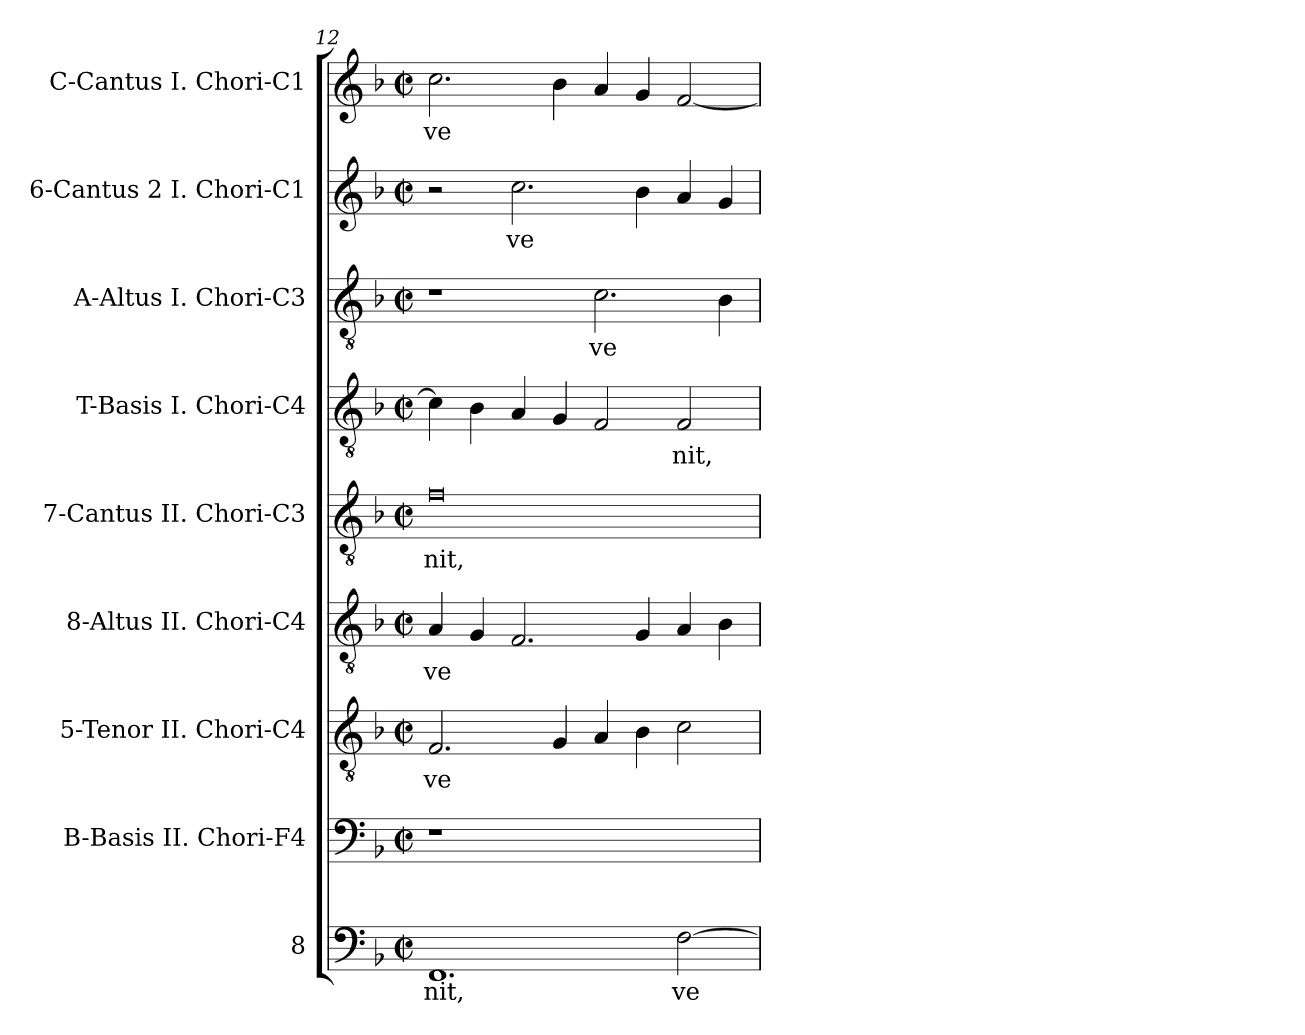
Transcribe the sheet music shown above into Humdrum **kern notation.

**kern	**text	**kern	**kern	**text	**kern	**text	**kern	**text	**kern	**text	**kern	**text	**kern	**text	**kern	**text
*part9	*part9	*part8	*part7	*part7	*part6	*part6	*part5	*part5	*part4	*part4	*part3	*part3	*part2	*part2	*part1	*part1
*staff9	*staff9	*staff8	*staff7	*staff7	*staff6	*staff6	*staff5	*staff5	*staff4	*staff4	*staff3	*staff3	*staff2	*staff2	*staff1	*staff1
*I"8	*	*I"B-Basis  II. Chori-F4	*I"5-Tenor  II. Chori-C4	*	*I"8-Altus  II. Chori-C4	*	*I"7-Cantus  II. Chori-C3	*	*I"T-Basis  I. Chori-C4	*	*I"A-Altus  I. Chori-C3	*	*I"6-Cantus 2  I. Chori-C1	*	*I"C-Cantus  I. Chori-C1	*
*	*	*	*I'T	*	*	*	*	*	*I'T	*	*I'A	*	*	*	*I'C	*
*clefF4	*	*clefF4	*clefGv2	*	*clefGv2	*	*clefGv2	*	*clefGv2	*	*clefGv2	*	*clefG2	*	*clefG2	*
*k[b-]	*	*k[b-]	*k[b-]	*	*k[b-]	*	*k[b-]	*	*k[b-]	*	*k[b-]	*	*k[b-]	*	*k[b-]	*
*F:	*	*F:	*F:	*	*F:	*	*F:	*	*F:	*	*F:	*	*F:	*	*F:	*
*M2/2	*	*M2/2	*M2/2	*	*M2/2	*	*M2/2	*	*M2/2	*	*M2/2	*	*M2/2	*	*M2/2	*
*met(c|)	*	*met(c|)	*met(c|)	*	*met(c|)	*	*met(c|)	*	*met(c|)	*	*met(c|)	*	*met(c|)	*	*met(c|)	*
=12	=12	=12	=12	=12	=12	=12	=12	=12	=12	=12	=12	=12	=12	=12	=12	=12
!	!LO:LY:b:cj	!	!	!LO:LY:b:cj	!	!LO:LY:b:cj	!	!LO:LY:b:cj	!	!LO:LY:b:cj	!	!	!	!	!	!LO:LY:b:cj
1.FF	-nit,	1r	2.F/	ve-	4A/	ve-	0f	-nit,	4c\]	--	1r	.	2r	.	2.cc\	ve-
!	!	!	!	!	!	!LO:LY:b:cj	!	!	!	!LO:LY:b:cj	!	!	!	!	!	!
.	.	.	.	.	4G/	--	.	.	4B-\	--	.	.	.	.	.	.
!	!	!	!	!	!	!LO:LY:b:cj	!	!	!	!LO:LY:b:cj	!	!	!	!LO:LY:b:cj	!	!
.	.	.	.	.	2.F/	--	.	.	4A/	--	.	.	2.cc\	ve-	.	.
!	!	!	!	!LO:LY:b:cj	!	!	!	!	!	!LO:LY:b:cj	!	!	!	!	!	!LO:LY:b:cj
.	.	.	4G/	--	.	.	.	.	4G/	--	.	.	.	.	4b-\	--
!	!	!	!	!LO:LY:b:cj	!	!	!	!	!	!LO:LY:b:cj	!	!LO:LY:b:cj	!	!	!	!LO:LY:b:cj
.	.	1ryy	4A/	--	.	.	.	.	2F/	--	2.c\	ve-	.	.	4a/	--
!	!	!	!	!LO:LY:b:cj	!	!LO:LY:b:cj	!	!	!	!	!	!	!	!LO:LY:b:cj	!	!LO:LY:b:cj
.	.	.	4B-\	--	4G/	--	.	.	.	.	.	.	4b-\	--	4g/	--
!	!LO:LY:b:cj	!	!	!LO:LY:b:cj	!	!LO:LY:b:cj	!	!	!	!LO:LY:b:cj	!	!	!	!LO:LY:b:cj	!	!LO:LY:b:cj
[>2F\	ve-	.	2c\	--	4A/	--	.	.	2F/	-nit,	.	.	4a/	--	[<2f/	--
!	!	!	!	!	!	!LO:LY:b:cj	!	!	!	!	!	!LO:LY:b:cj	!	!LO:LY:b:cj	!	!
.	.	.	.	.	4B-\	--	.	.	.	.	4B-\	--	4g/	--	.	.
=	=	=	=	=	=	=	=	=	=	=	=	=	=	=	=	=
*-	*-	*-	*-	*-	*-	*-	*-	*-	*-	*-	*-	*-	*-	*-	*-	*-
